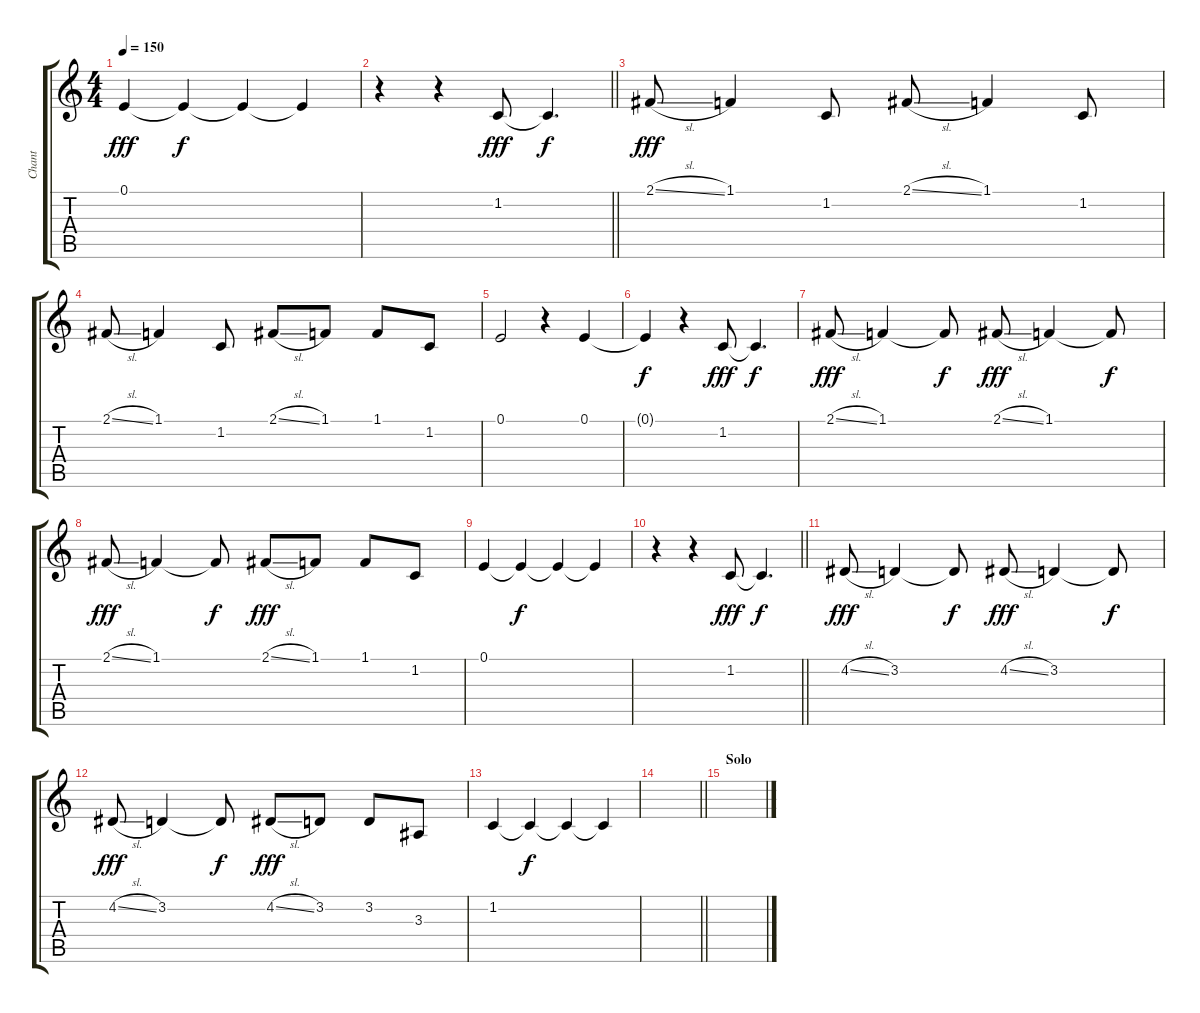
\track ("Chant" "Chant") {instrument oboe}
\staff {score tabs}
\tuning (E4 B3 G3 D3 A2 E2) {hide}
\ts (4 4)
\tempo 150
\clef g2
\ks c
0.1.4{dy fff} 0.1{t}.4{dy f} 0.1{t}.4 0.1{t}.4 |
\barLineRight lightlight
r.4 r.4 1.2.8{dy fff} 1.2{t}.4{d dy f} |
2.1{sl}.8{dy fff} 1.1.4 1.2.8 2.1{sl}.8 1.1.4 1.2.8 |
2.1{sl}.8 1.1.4 1.2.8 2.1{sl}.8 1.1.8 1.1.8 1.2.8 |
0.1.2 r.4 0.1.4 |
0.1{t}.4{dy f} r.4 1.2.8{dy fff} 1.2{t}.4{d dy f} |
2.1{sl}.8{dy fff} 1.1.4 1.1{t}.8{dy f} 2.1{sl}.8{dy fff} 1.1.4 1.1{t}.8{dy f} |
2.1{sl}.8{dy fff} 1.1.4 1.1{t}.8{dy f} 2.1{sl}.8{dy fff} 1.1.8 1.1.8 1.2.8 |
0.1.4 0.1{t}.4{dy f} 0.1{t}.4 0.1{t}.4 |
\barLineRight lightlight
r.4 r.4 1.2.8{dy fff} 1.2{t}.4{d dy f} |
4.2{sl}.8{dy fff} 3.2.4 3.2{t}.8{dy f} 4.2{sl}.8{dy fff} 3.2.4 3.2{t}.8{dy f} |
4.2{sl}.8{dy fff} 3.2.4 3.2{t}.8{dy f} 4.2{sl}.8{dy fff} 3.2.8 3.2.8 3.3.8 |
1.2.4 1.2{t}.4{dy f} 1.2{t}.4 1.2{t}.4 |
\barLineRight lightlight
|
\section ("" "Solo")
